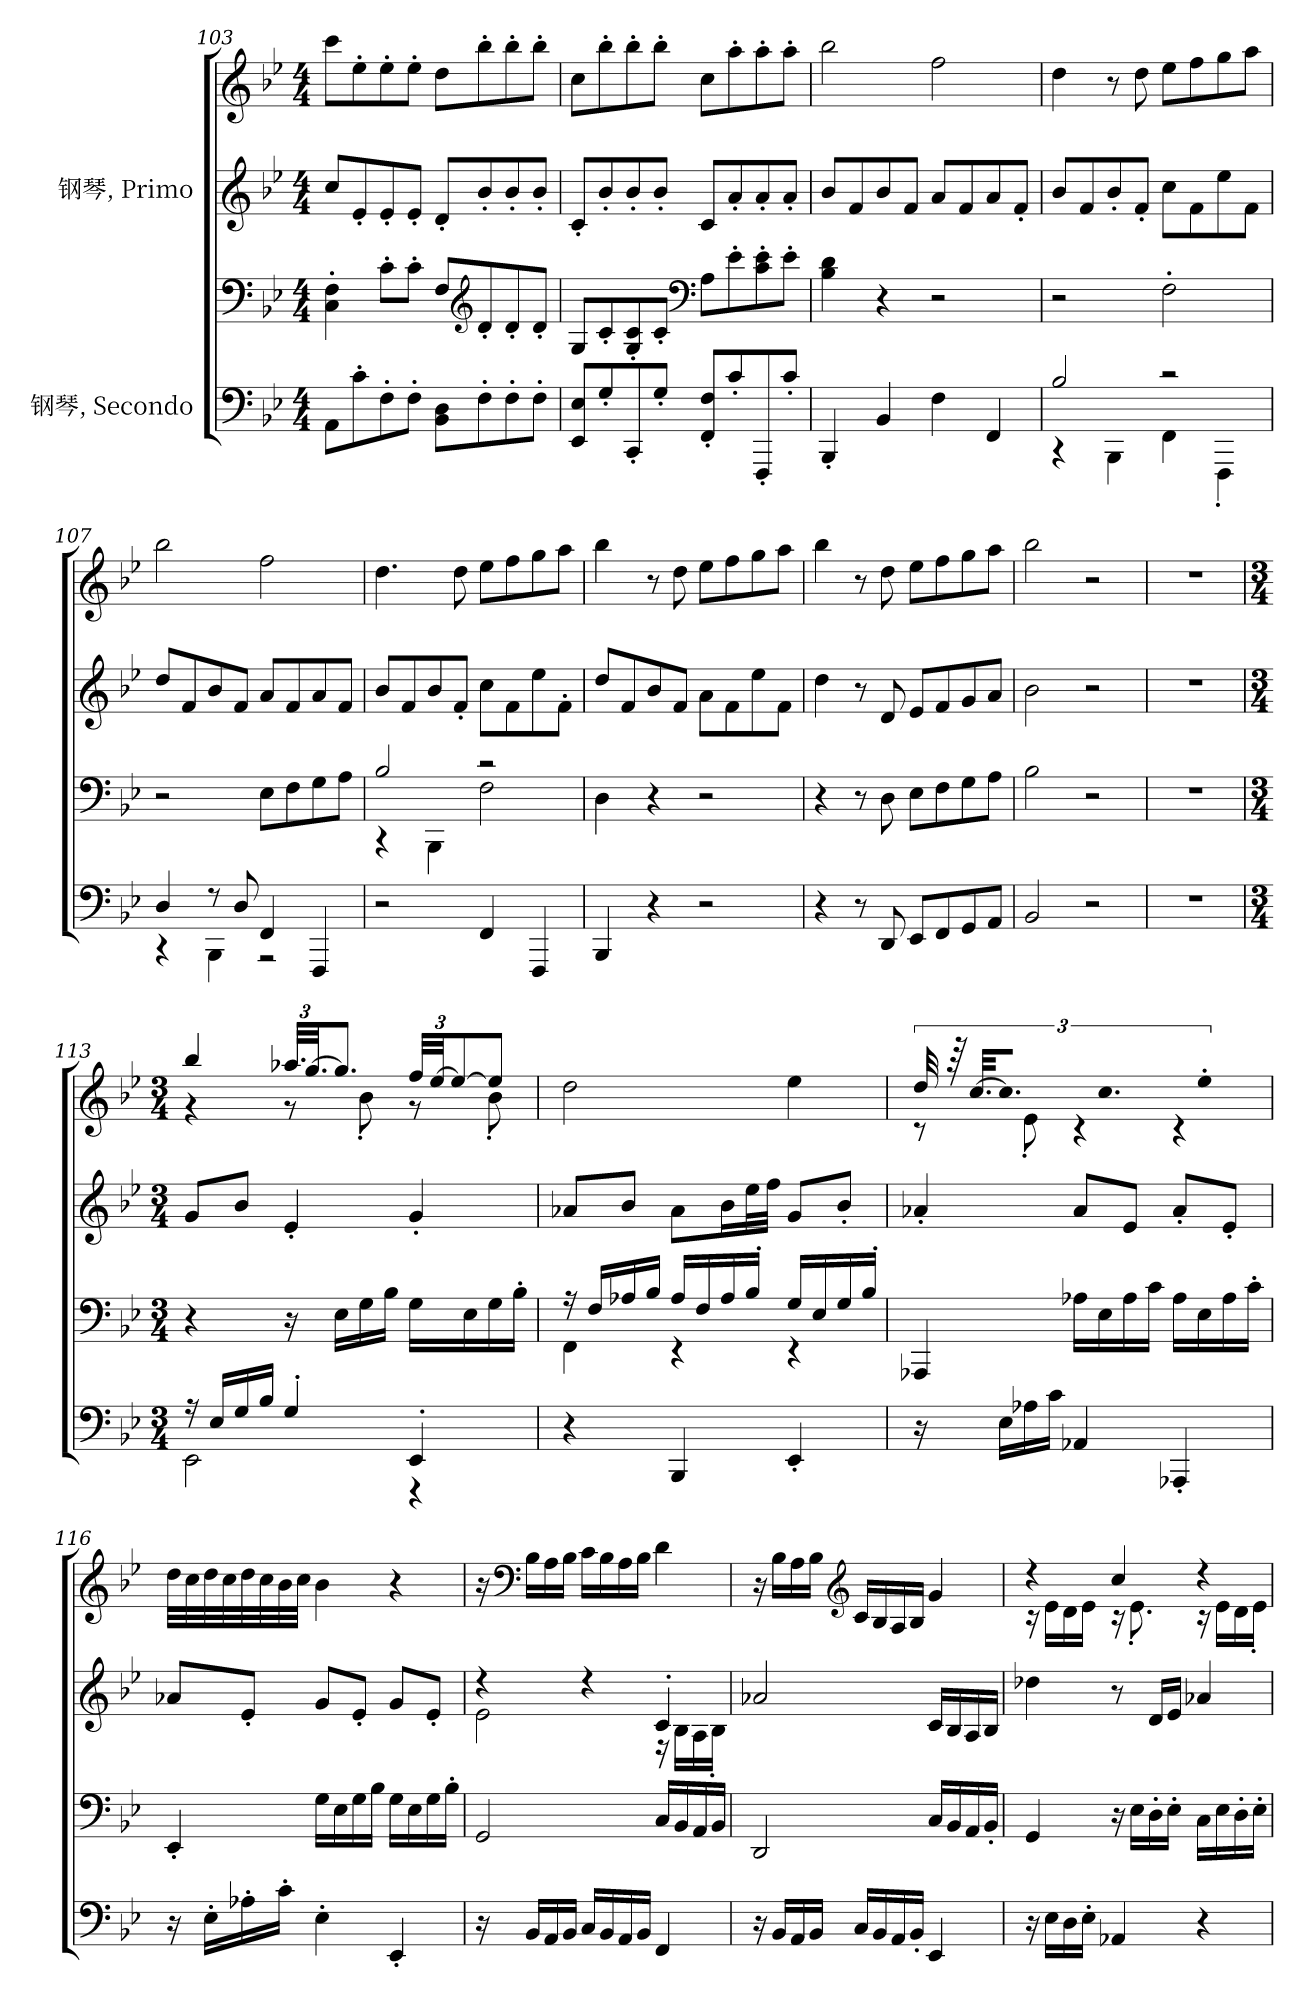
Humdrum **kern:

**kern	**kern	**kern	**kern
*part2	*part2	*part1	*part1
*staff4	*staff3	*staff2	*staff1
*I"钢琴, Secondo	*	*I"钢琴, Primo	*
*clefF4	*clefF4	*clefG2	*clefG2
*k[b-e-]	*k[b-e-]	*k[b-e-]	*k[b-e-]
*M4/4	*M4/4	*M4/4	*M4/4
=103	=103	=103	=103
8AA\L	4C\' 4F\'	8cc/L	8ccc\L
8c'\	.	8e-'/	8ee-'\
8F'\	8c'\L	8e-'/	8ee-'\
8F'\J	8c'\J	8e-'/J	8ee-'\J
8BB-\ 8D\L	8F/L	8d'/L	8dd\L
*	*clefG2	*	*
8F'\	8d'/	8b-'/	8bb-'\
8F'\	8d'/	8b-'/	8bb-'\
8F'\J	8d'/J	8b-'/J	8bb-'\J
!!LO:LB:g=z
=104	=104	=104	=104
8EE-/ 8E-/L	8G/L	8c'/L	8cc\L
8G'/	8c'/	8b-'/	8bb-'\
8CC'/	8G/' 8c/'	8b-'/	8bb-'\
8G'/J	8c'/J	8b-'/J	8bb-'\J
*	*clefF4	*	*
8FF/' 8F/'L	8A\L	8c/L	8cc\L
8c'/	8e-'\	8a'/	8aa'\
8FFF'/	8c\' 8e-\'	8a'/	8aa'\
8c'/J	8e-'\J	8a'/J	8aa'\J
=105	=105	=105	=105
4BBB-'/	4B-\ 4d\	8b-/L	2bb-\
.	.	8f/	.
4BB-/	4r	8b-/	.
.	.	8f/J	.
4F\	2r	8a/L	2ff\
.	.	8f/	.
4FF/	.	8a/	.
.	.	8f'/J	.
=106	=106	=106	=106
*^	*	*	*
2B-/	4r	2r	8b-/L	4dd\
.	.	.	8f/	.
.	4BBB-\	.	8b-'/	8r
.	.	.	8f'/J	8dd\
2r	4FF\	2F'\	8cc\L	8ee-\L
.	.	.	8f\	8ff\
.	4FFF'\	.	8ee-\	8gg\
.	.	.	8f\J	8aa\J
=107	=107	=107	=107	=107
4D/	4r	2r	8dd/L	2bb-\
.	.	.	8f/	.
8r	4BBB-\	.	8b-/	.
8D/	.	.	8f/J	.
4FF/	2r	8E-\L	8a/L	2ff\
.	.	8F\	8f/	.
4FFF/	.	8G\	8a/	.
.	.	8A\J	8f/J	.
*v	*v	*	*	*
!!LO:LB:g=z
=108	=108	=108	=108
*	*^	*	*
2r	2B-/	4r	8b-/L	4.dd\
.	.	.	8f/	.
.	.	4BBB-\	8b-/	.
.	.	.	8f'/J	8dd\
4FF/	2r	2F\	8cc\L	8ee-\L
.	.	.	8f\	8ff\
4FFF/	.	.	8ee-\	8gg\
.	.	.	8f'\J	8aa\J
*	*v	*v	*	*
=109	=109	=109	=109
4BBB-/	4D\	8dd/L	4bb-\
.	.	8f/	.
4r	4r	8b-/	8r
.	.	8f/J	8dd\
2r	2r	8a\L	8ee-\L
.	.	8f\	8ff\
.	.	8ee-\	8gg\
.	.	8f\J	8aa\J
=110	=110	=110	=110
4r	4r	4dd\	4bb-\
8r	8r	8r	8r
8DD/	8D\	8d/	8dd\
8EE-/L	8E-\L	8e-/L	8ee-\L
8FF/	8F\	8f/	8ff\
8GG/	8G\	8g/	8gg\
8AA/J	8A\J	8a/J	8aa\J
=111	=111	=111	=111
2BB-/	2B-\	2b-\	2bb-\
2r	2r	2r	2r
=112	=112	=112	=112
1r	1r	1r	1r
!!LO:PB:g=z
=113	=113	=113	=113
*M3/4	*M3/4	*M3/4	*M3/4
*	*	*	*MM50
*^	*	*	*^
16r	2EE-\	4r	8g/L	4bb-/	4r
16E-/LL	.	.	.	.	.
16G/	.	.	8b-/J	.	.
16B-/JJ	.	.	.	.	.
*	*	*	*	*Xbrackettup	*
4G'/	.	16r	4e-'/	48.aa-X/LLL	8r
.	.	.	.	[48.gg/JJ	.
.	.	16E-\LL	.	8.gg/J]	.
.	.	16G\	.	.	8b-'\
.	.	16B-\JJ	.	.	.
4EE-'/	4r	16G\LL	4g'/	48ff/LLL	8r
.	.	.	.	[48ee-/JJ	.
.	.	.	.	12ee-/_	.
.	.	16E-\	.	.	.
.	.	16G\	.	8ee-/J]	8b-'\
.	.	16B-'\JJ	.	.	.
*v	*v	*	*	*v	*v
=114	=114	=114	=114
*	*^	*	*
4r	16r	4FF\	8a-X/L	2dd\
.	16F/LL	.	.	.
.	16A-X/	.	8b-/J	.
.	16B-/JJ	.	.	.
4BBB-/	16A-/LL	4r	8a-\L	.
.	16F/	.	.	.
.	16A-/	.	16b-\L	.
.	16B-'/JJ	.	32ee-\L	.
.	.	.	32ff\JJJ	.
4EE-'/	16G/LL	4r	8g/L	4ee-\
.	16E-/	.	.	.
.	16G/	.	8b-'/J	.
.	16B-'/JJ	.	.	.
*	*v	*v	*	*
!!LO:LB:g=z
=115	=115	=115	=115
*	*	*	*brackettup
*	*	*	*^
16r	4AAA-X/	4a-X'/	48dd/	8r
.	.	.	96r	.
.	.	.	[48.cc/KKL	.
16E-\LL	.	.	8.cc/J]	.
16A-X\	.	.	.	8e-'\
16c\JJ	.	.	.	.
4AA-X/	16A-X\LL	8a-/L	4.cc/	4r
.	16E-\	.	.	.
.	16A-\	8e-/J	.	.
.	16c\JJ	.	.	.
4AAA-X'/	16A-\LL	8a-'/L	.	4r
.	16E-\	.	.	.
.	16A-\	8e-'/J	8ee-'/	.
.	16c'\JJ	.	.	.
*	*	*	*v	*v
=116	=116	=116	=116
16r	4EE-'/	8a-X/L	32dd\LLL
.	.	.	32cc\
16E-'\LL	.	.	32dd\
.	.	.	32cc\
16A-X'\	.	8e-'/J	32dd\
.	.	.	32cc\
16c'\JJ	.	.	32b-\
.	.	.	32cc\JJJ
4E-'\	16G\LL	8g/L	4b-\
.	16E-\	.	.
.	16G\	8e-'/J	.
.	16B-\JJ	.	.
4EE-'/	16G\LL	8g/L	4r
.	16E-\	.	.
.	16G\	8e-'/J	.
.	16B-'\JJ	.	.
!!LO:LB:g=z
=117	=117	=117	=117
*	*	*^	*
16r	2GG/	4r	2e-\	16r
*	*	*	*	*clefF4
16BB-/LL	.	.	.	16B-\LL
16AA/	.	.	.	16A\
16BB-/JJ	.	.	.	16B-\JJ
16C/LL	.	4r	.	16c\LL
16BB-/	.	.	.	16B-\
16AA/	.	.	.	16A\
16BB-/JJ	.	.	.	16B-\JJ
4FF/	16C/LL	4c'/	16r	4d\
.	16BB-/	.	16B-\LL	.
.	16AA/	.	16A\	.
.	16BB-/JJ	.	16B-'\JJ	.
*	*	*v	*v	*
=118	=118	=118	=118
16r	2DD/	2a-X/	16r
16BB-/LL	.	.	16B-\LL
16AA/	.	.	16A\
16BB-/JJ	.	.	16B-\JJ
*	*	*	*clefG2
16C/LL	.	.	16c/LL
16BB-/	.	.	16B-/
16AA/	.	.	16A/
16BB-'/JJ	.	.	16B-/JJ
4EE-/	16C/LL	16c/LL	4g/
.	16BB-/	16B-/	.
.	16AA/	16A/	.
.	16BB-'/JJ	16B-/JJ	.
!!LO:PB:g=z
=119	=119	=119	=119
*	*	*	*^
16r	4GG/	4dd-X\	4r	16r
16E-\LL	.	.	.	16e-\LL
16D\	.	.	.	16d\
16E-'\JJ	.	.	.	16e-\JJ
4AA-X/	16r	8r	4cc/	16r
.	16E-\LL	.	.	8.e-'\
.	16D'\	16d/LL	.	.
.	16E-'\JJ	16e-/JJ	.	.
4r	16C\LL	4a-X/	4r	16r
.	16E-\	.	.	16e-\LL
.	16D'\	.	.	16d\
.	16E-'\JJ	.	.	16e-'\JJ
*	*	*	*v	*v
=	=	=	=
*-	*-	*-	*-
